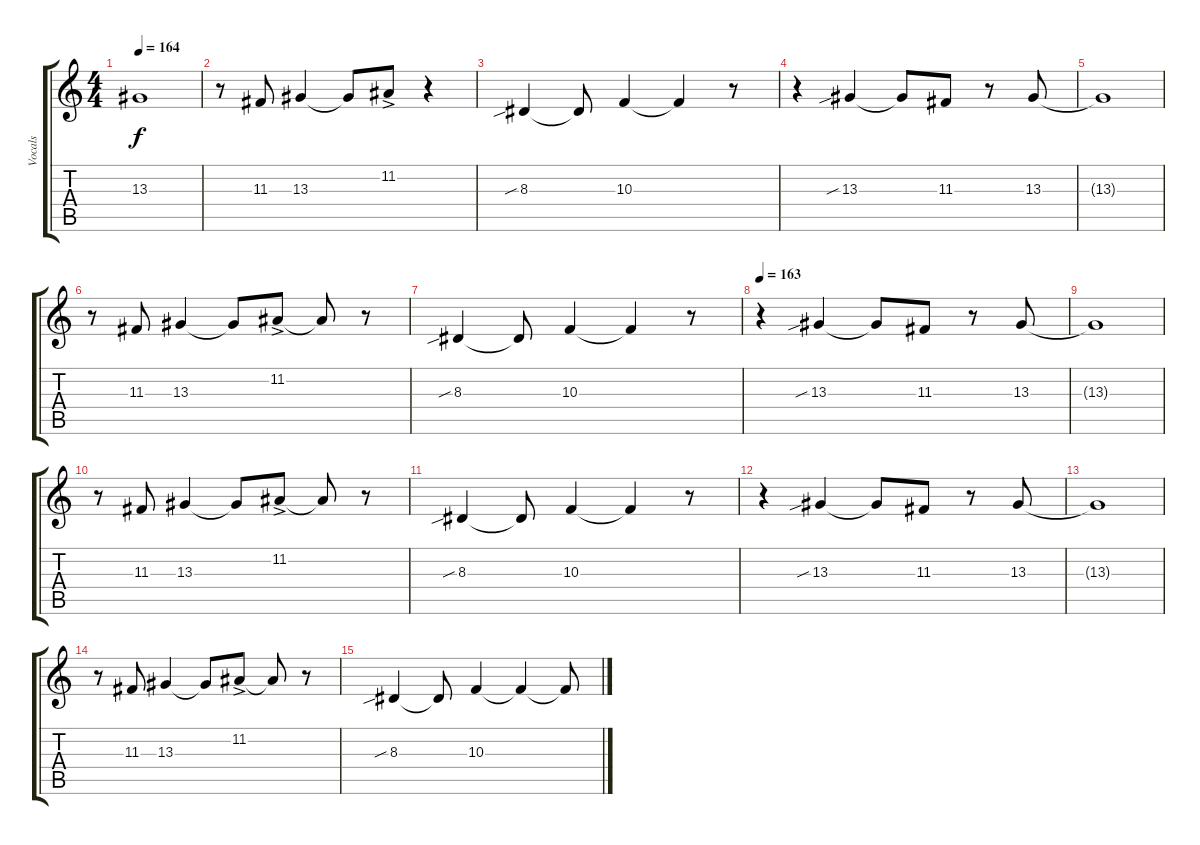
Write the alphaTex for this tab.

\track ("Vocals" "Vocals") {instrument lead1square}
\staff {score tabs}
\tuning (E4 B3 G3 D3 A2 E2) {hide}
\ts (4 4)
\tempo 164
\clef g2
\ks c
13.3{t}.1{dy f} |
r.8 11.3.8 13.3.4 13.3{t}.8 11.2{ac}.8 r.4 |
8.3{sib}.4 8.3{t}.8 10.3.4 10.3{t}.4 r.8 |
r.4 13.3{sib}.4 13.3{t}.8 11.3.8 r.8 13.3.8 |
13.3{t}.1 |
r.8 11.3.8 13.3.4 13.3{t}.8 11.2{ac}.8 11.2{t}.8 r.8 |
8.3{sib}.4 8.3{t}.8 10.3.4 10.3{t}.4 r.8 |
\tempo 163
r.4 13.3{sib}.4 13.3{t}.8 11.3.8 r.8 13.3.8 |
13.3{t}.1 |
r.8 11.3.8 13.3.4 13.3{t}.8 11.2{ac}.8 11.2{t}.8 r.8 |
8.3{sib}.4 8.3{t}.8 10.3.4 10.3{t}.4 r.8 |
r.4 13.3{sib}.4 13.3{t}.8 11.3.8 r.8 13.3.8 |
13.3{t}.1 |
r.8 11.3.8 13.3.4 13.3{t}.8 11.2{ac}.8 11.2{t}.8 r.8 |
8.3{sib}.4 8.3{t}.8 10.3.4 10.3{t}.4 10.3{t}.8
